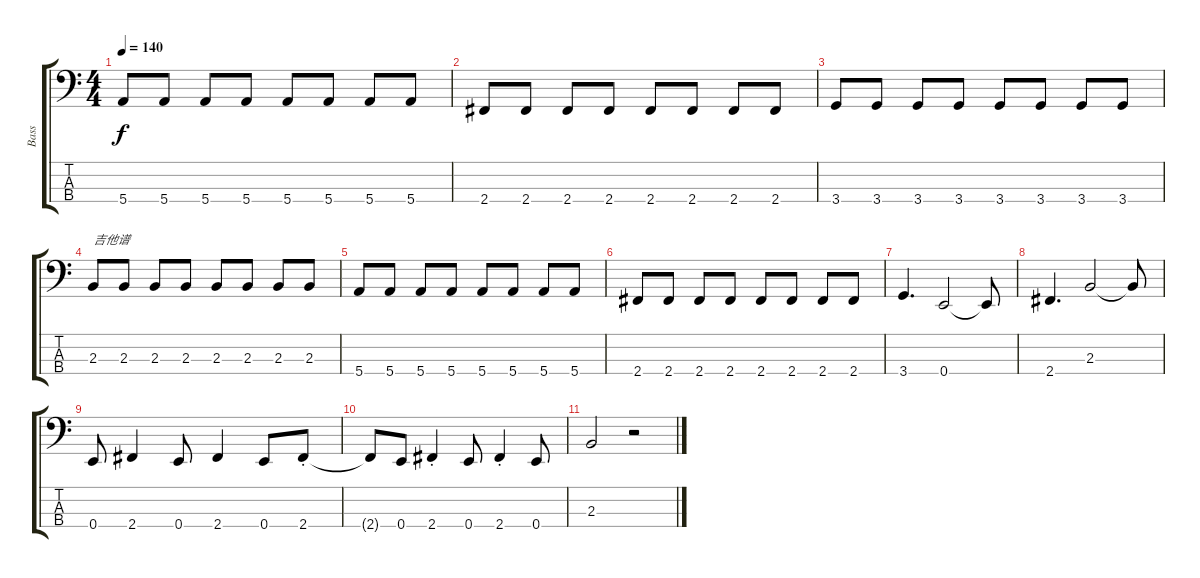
\track ("Bass" "Bass") {instrument electricbassfinger}
\staff {score tabs}
\tuning (G2 D2 A1 E1) {hide}
\ts (4 4)
\tempo 140
\clef f4
\ks c
5.4.8{dy f} 5.4.8 5.4.8 5.4.8 5.4.8 5.4.8 5.4.8 5.4.8 |
2.4.8 2.4.8 2.4.8 2.4.8 2.4.8 2.4.8 2.4.8 2.4.8 |
3.4.8 3.4.8 3.4.8 3.4.8 3.4.8 3.4.8 3.4.8 3.4.8 |
2.3.8{txt "吉他谱"} 2.3.8 2.3.8 2.3.8 2.3.8 2.3.8 2.3.8 2.3.8 |
5.4.8 5.4.8 5.4.8 5.4.8 5.4.8 5.4.8 5.4.8 5.4.8 |
2.4.8 2.4.8 2.4.8 2.4.8 2.4.8 2.4.8 2.4.8 2.4.8 |
3.4.4{d} 0.4.2 0.4{t}.8 |
2.4.4{d} 2.3.2 2.3{t}.8 |
0.4.8 2.4.4 0.4.8 2.4.4 0.4.8 2.4{st}.8 |
2.4{t}.8 0.4.8 2.4{st}.4 0.4.8 2.4{st}.4 0.4.8 |
2.3.2 r.2
